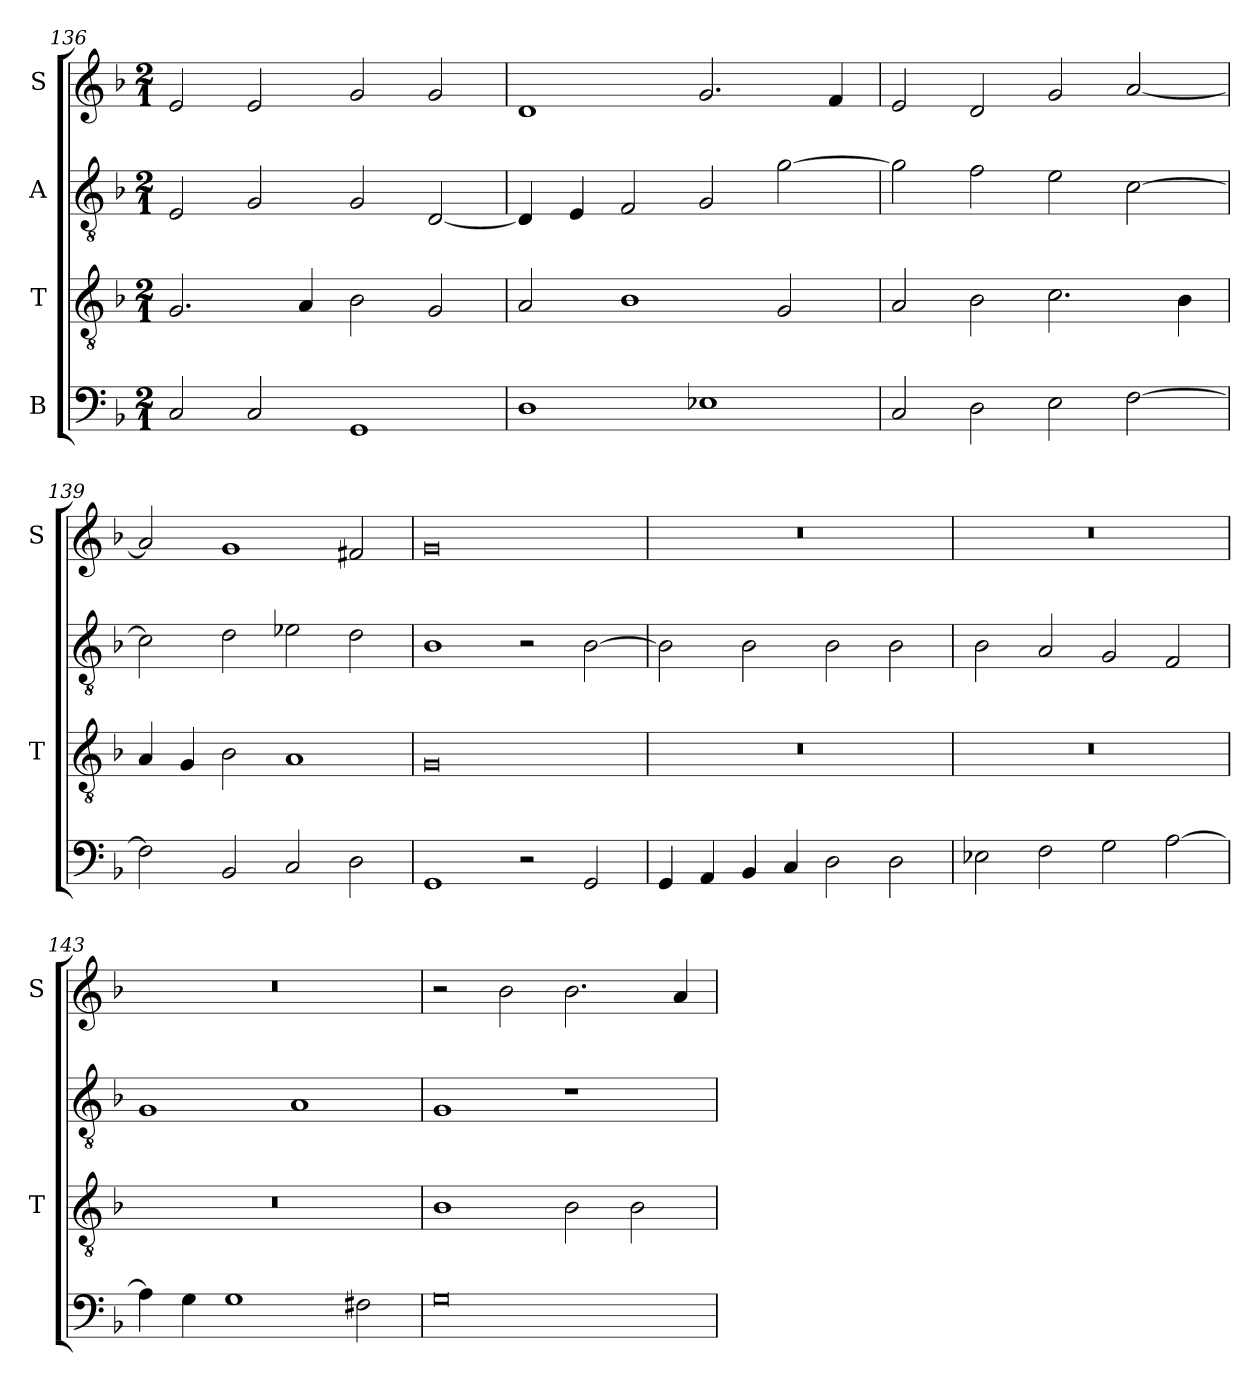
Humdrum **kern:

**kern	**kern	**kern	**kern
*part4	*part3	*part2	*part1
*staff4	*staff3	*staff2	*staff1
*I"B	*I"T	*I"A	*I"S
*	*I'T	*	*I'S
*clefF4	*clefGv2	*clefGv2	*clefG2
*k[b-]	*k[b-]	*k[b-]	*k[b-]
*M2/1	*M2/1	*M2/1	*M2/1
=136	=136	=136	=136
2C/	2.G/	2E/	2e/
2C/	.	2G/	2e/
.	4A/	.	.
1GG	2B-\	2G/	2g/
.	2G/	[2D/	2g/
=137	=137	=137	=137
1D	2A/	4D/]	1d
.	.	4E/	.
.	1B-	2F/	.
1E-X	.	2G/	2.g/
.	2G/	[2g\	.
.	.	.	4f/
=138	=138	=138	=138
2C/	2A/	2g\]	2e/
2D\	2B-\	2f\	2d/
2E\	2.c\	2e\	2g/
[2F\	.	[2c\	[2a/
.	4B-\	.	.
=139	=139	=139	=139
2F\]	4A/	2c\]	2a/]
.	4G/	.	.
2BB-/	2B-\	2d\	1g
2C/	1A	2e-X\	.
2D\	.	2d\	2f#X/
=140	=140	=140	=140
1GG	0G	1B-	0g
2r	.	2r	.
2GG/	.	[2B-\	.
=141	=141	=141	=141
4GG/	0r	2B-\]	0r
4AA/	.	.	.
4BB-/	.	2B-\	.
4C/	.	.	.
2D\	.	2B-\	.
2D\	.	2B-\	.
=142	=142	=142	=142
2E-X\	0r	2B-\	0r
2F\	.	2A/	.
2G\	.	2G/	.
[2A\	.	2F/	.
=143	=143	=143	=143
4A\]	0r	1G	0r
4G\	.	.	.
1G	.	.	.
.	.	1A	.
2F#X\	.	.	.
=144	=144	=144	=144
0G	1B-	1G	2r
.	.	.	2b-\
.	2B-\	1r	2.b-\
.	2B-\	.	.
.	.	.	4a/
=	=	=	=
*-	*-	*-	*-
